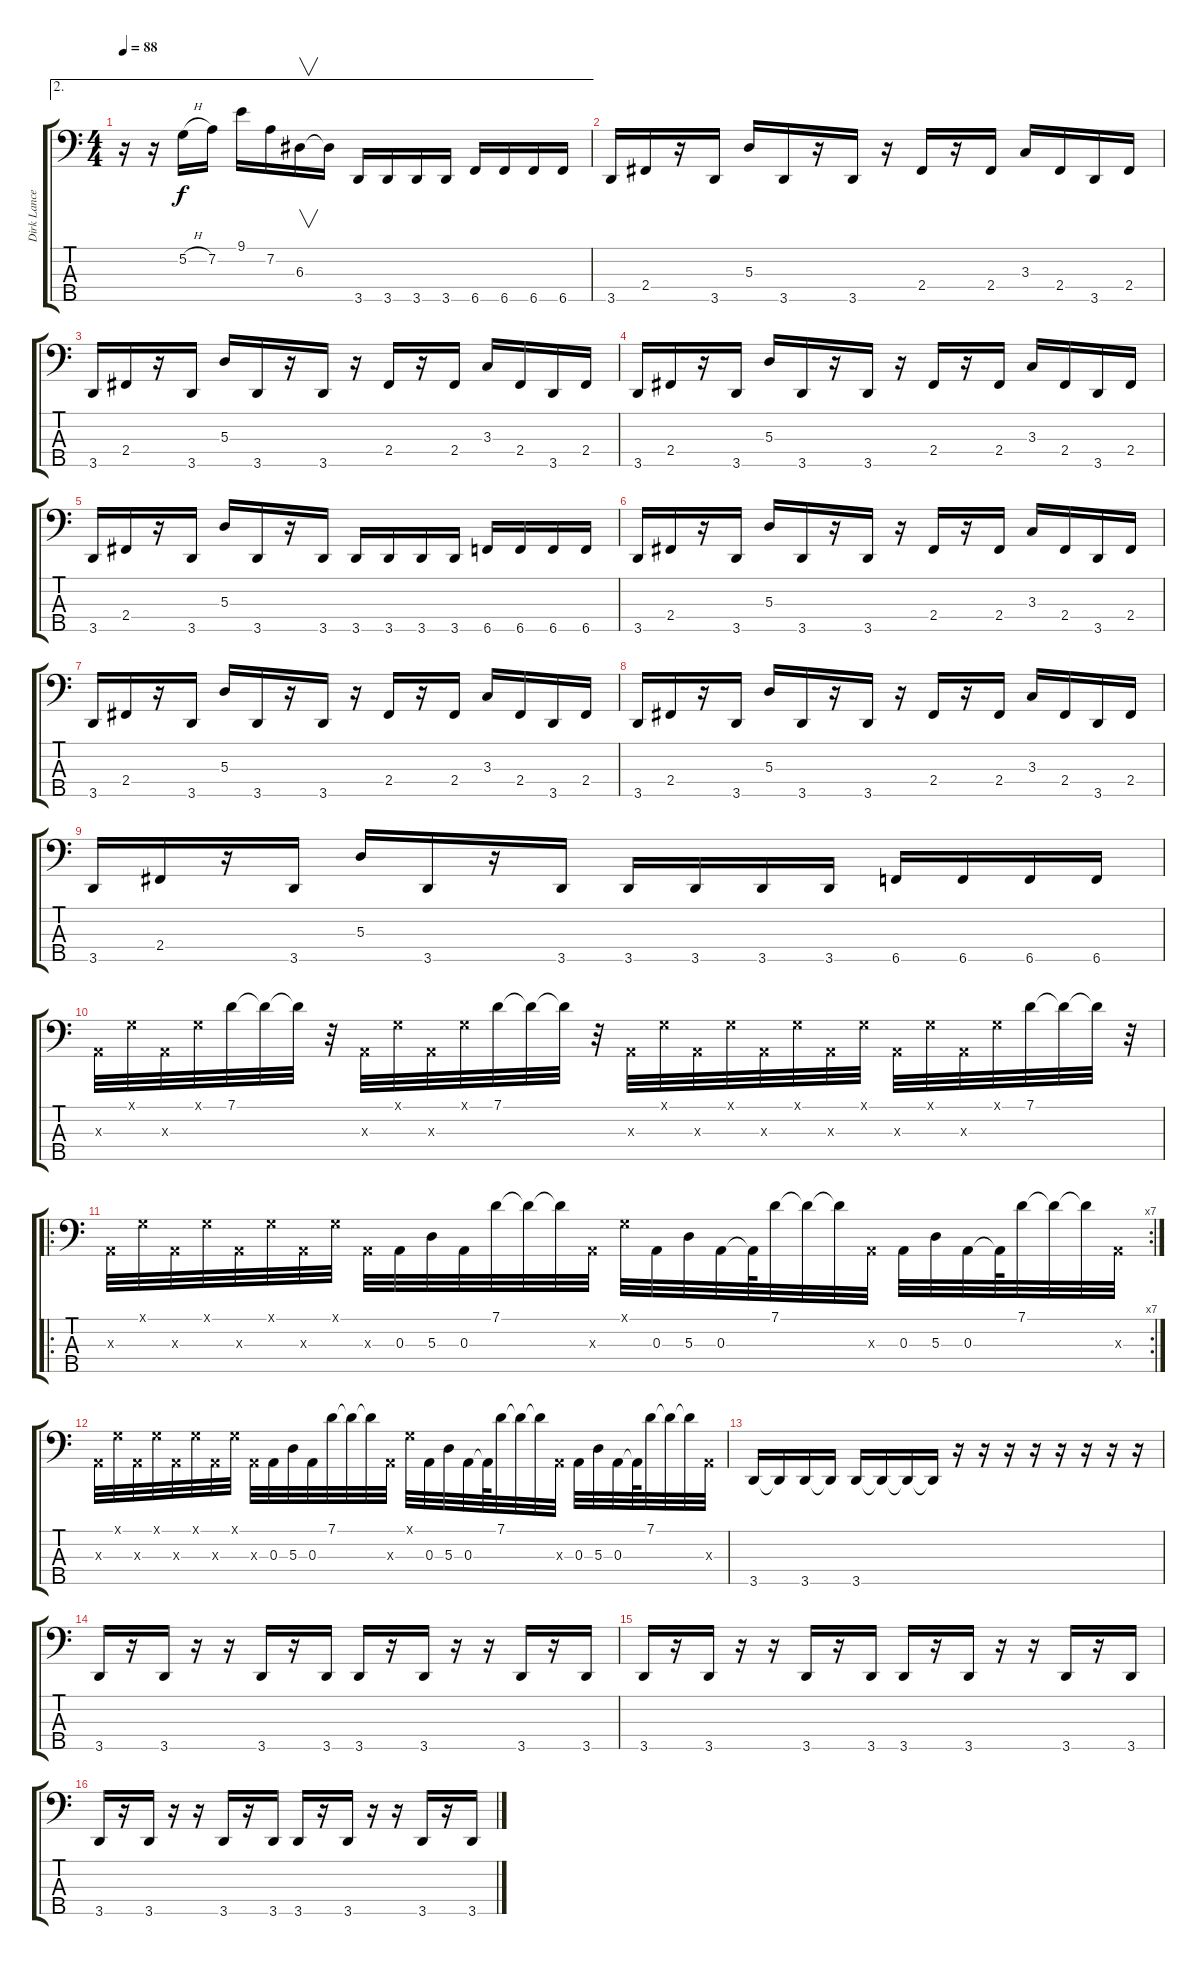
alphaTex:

\track ("Dirk Lance" "Dirk Lance") {instrument electricbassfinger}
\staff {score tabs}
\tuning (G2 D2 A1 E1 B0) {hide}
\ae 2
\ts (4 4)
\tempo 88
\clef f4
\ks c
r.16{dy f} r.16 5.2{h}.16 7.2.16 9.1.16 7.2.16 6.3.16{v} 6.3{t}.16 3.5.16 3.5.16 3.5.16 3.5.16 6.5.16 6.5.16 6.5.16 6.5.16 |
3.5.16 2.4.16 r.16 3.5.16 5.3.16 3.5.16 r.16 3.5.16 r.16 2.4.16 r.16 2.4.16 3.3.16 2.4.16 3.5.16 2.4.16 |
3.5.16 2.4.16 r.16 3.5.16 5.3.16 3.5.16 r.16 3.5.16 r.16 2.4.16 r.16 2.4.16 3.3.16 2.4.16 3.5.16 2.4.16 |
3.5.16 2.4.16 r.16 3.5.16 5.3.16 3.5.16 r.16 3.5.16 r.16 2.4.16 r.16 2.4.16 3.3.16 2.4.16 3.5.16 2.4.16 |
3.5.16 2.4.16 r.16 3.5.16 5.3.16 3.5.16 r.16 3.5.16 3.5.16 3.5.16 3.5.16 3.5.16 6.5.16 6.5.16 6.5.16 6.5.16 |
3.5.16 2.4.16 r.16 3.5.16 5.3.16 3.5.16 r.16 3.5.16 r.16 2.4.16 r.16 2.4.16 3.3.16 2.4.16 3.5.16 2.4.16 |
3.5.16 2.4.16 r.16 3.5.16 5.3.16 3.5.16 r.16 3.5.16 r.16 2.4.16 r.16 2.4.16 3.3.16 2.4.16 3.5.16 2.4.16 |
3.5.16 2.4.16 r.16 3.5.16 5.3.16 3.5.16 r.16 3.5.16 r.16 2.4.16 r.16 2.4.16 3.3.16 2.4.16 3.5.16 2.4.16 |
3.5.16 2.4.16 r.16 3.5.16 5.3.16 3.5.16 r.16 3.5.16 3.5.16 3.5.16 3.5.16 3.5.16 6.5.16 6.5.16 6.5.16 6.5.16 |
0.3{x}.32{instrument slapbass1} 0.1{x}.32 0.3{x}.32 0.1{x}.32 7.1.32 7.1{t}.32 7.1{t}.32 r.32 0.3{x}.32 0.1{x}.32 0.3{x}.32 0.1{x}.32 7.1.32 7.1{t}.32 7.1{t}.32 r.32 0.3{x}.32 0.1{x}.32 0.3{x}.32 0.1{x}.32 0.3{x}.32 0.1{x}.32 0.3{x}.32 0.1{x}.32 0.3{x}.32 0.1{x}.32 0.3{x}.32 0.1{x}.32 7.1.32 7.1{t}.32 7.1{t}.32 r.32 |
\ro
\rc 7
0.3{x}.32 0.1{x}.32 0.3{x}.32 0.1{x}.32 0.3{x}.32 0.1{x}.32 0.3{x}.32 0.1{x}.32 0.3{x}.32 0.3.32 5.3.32 0.3.32 7.1.32 7.1{t}.32 7.1{t}.32 0.3{x}.32 0.1{x}.32 0.3.32 5.3.32 0.3.32 0.3{t}.64 7.1.32 7.1{t}.32 7.1{t}.32 0.3{x}.32 0.3.32 5.3.32 0.3.32 0.3{t}.64 7.1.32 7.1{t}.32 7.1{t}.32 0.3{x}.32 |
0.3{x}.32 0.1{x}.32 0.3{x}.32 0.1{x}.32 0.3{x}.32 0.1{x}.32 0.3{x}.32 0.1{x}.32 0.3{x}.32 0.3.32 5.3.32 0.3.32 7.1.32 7.1{t}.32 7.1{t}.32 0.3{x}.32 0.1{x}.32 0.3.32 5.3.32 0.3.32 0.3{t}.64 7.1.32 7.1{t}.32 7.1{t}.32 0.3{x}.32 0.3.32 5.3.32 0.3.32 0.3{t}.64 7.1.32 7.1{t}.32 7.1{t}.32 0.3{x}.32 |
3.5.16 3.5{t}.16 3.5.16 3.5{t}.16 3.5.16 3.5{t}.16 3.5{t}.16 3.5{t}.16 r.16 r.16 r.16 r.16 r.16 r.16 r.16 r.16 |
3.5.16 r.16 3.5.16 r.16 r.16 3.5.16 r.16 3.5.16 3.5.16 r.16 3.5.16 r.16 r.16 3.5.16 r.16 3.5.16 |
3.5.16 r.16 3.5.16 r.16 r.16 3.5.16 r.16 3.5.16 3.5.16 r.16 3.5.16 r.16 r.16 3.5.16 r.16 3.5.16 |
3.5.16 r.16 3.5.16 r.16 r.16 3.5.16 r.16 3.5.16 3.5.16 r.16 3.5.16 r.16 r.16 3.5.16 r.16 3.5.16
